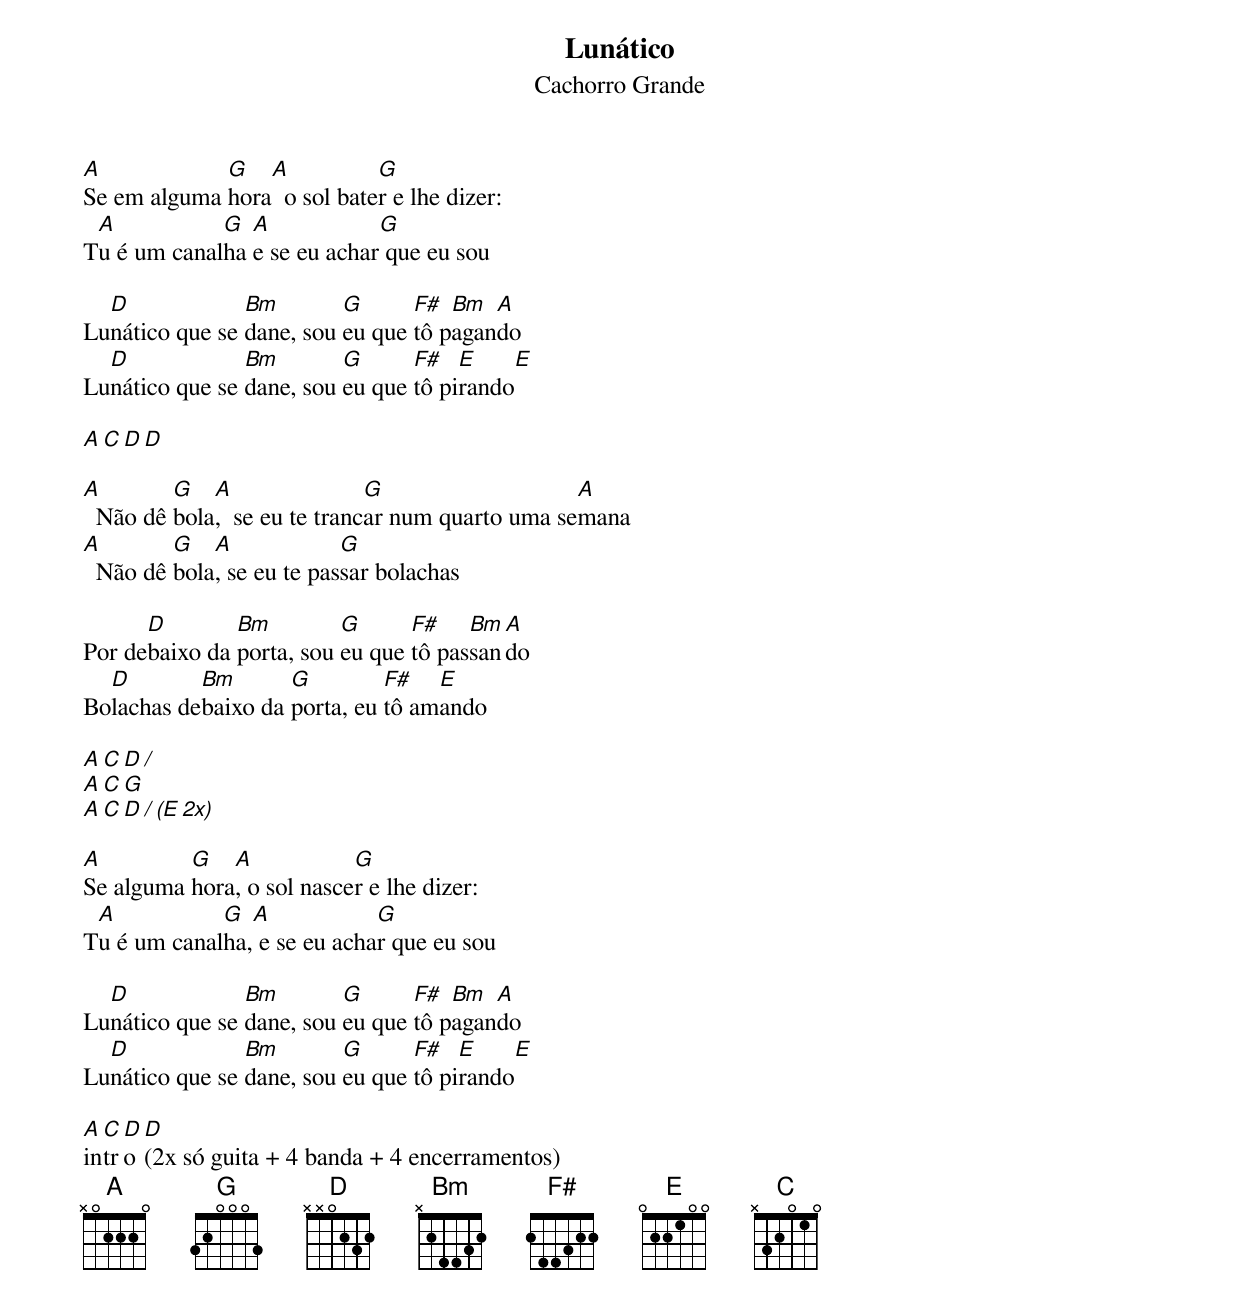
Lunático
Cachorro Grande

A            G   A           G
Se em alguma hora  o sol bater e lhe dizer:
 A           G  A            G
Tu é um canalha e se eu achar que eu sou

  D             Bm        G      F#  Bm  A
Lunático que se dane, sou eu que tô pagando
  D             Bm        G      F#   E    E
Lunático que se dane, sou eu que tô pirando

A C D D

A        G   A                G                   A
  Não dê bola,  se eu te trancar num quarto uma semana
A        G   A             G
  Não dê bola, se eu te passar bolachas

      D        Bm         G      F#    Bm A
Por debaixo da porta, sou eu que tô passando
  D        Bm       G         F#   E
Bolachas debaixo da porta, eu tô amando

A C D /
A C G
A C D /  (E 2x)

A         G   A            G
Se alguma hora, o sol nascer e lhe dizer:
 A           G  A            G
Tu é um canalha, e se eu achar que eu sou

  D             Bm        G      F#  Bm  A
Lunático que se dane, sou eu que tô pagando
  D             Bm        G      F#   E    E
Lunático que se dane, sou eu que tô pirando

A C D D
intro (2x só guita + 4 banda + 4 encerramentos)
